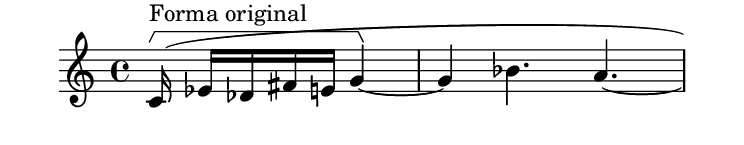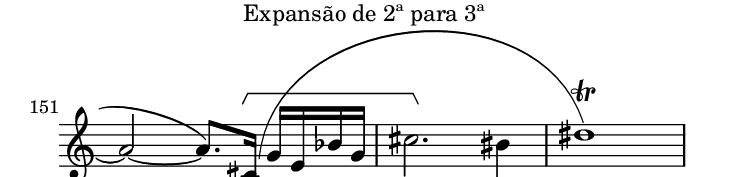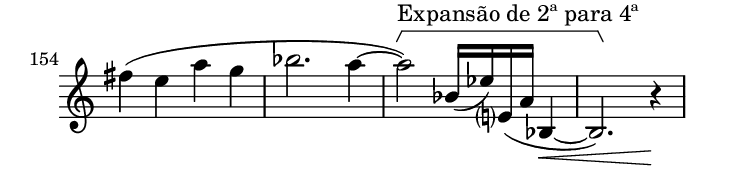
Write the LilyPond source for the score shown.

\version "2.10.33"

\include "../config/lib.ly"

\score {
  \new Staff {
      \time 4/4
      \relative c' {
        \set Score.currentBarNumber = #150
        \bar ""
        \partial 16*9
        \bracketUp
%         \override TextScript #'extra-offset = #'( -6 . 4 )
        c16^\startGroup^\markup{Forma original}( ees des fis e g4~\stopGroup
        g bes4. a4.~
        a2~ a8.) cis,16^\startGroup^\markup{Expansão de 2ª para 3ª}( g' e bes' g
        cis2.\stopGroup bis4
        dis1)\trill
        fis4( e a g
        %% expansão de #s(5 3 4 1 2 0)
        bes2. a4~
        a2)^\startGroup^\markup{Expansão de 2ª para 4ª} bes,16( ees) e,?( a bes,4~\<
        bes2.)\stopGroup r4\!
      }
    }
  \layout {
    \context {
      \Staff \consists "Horizontal_bracket_engraver"
    }
  }
}
\paper {
  paper-width = 12.6\cm
  paper-height = 3\cm
  line-width = 13.5\cm
  top-margin = -.1\cm
  left-margin = -1.2\cm
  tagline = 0
  print-page-number = #'nil
  indent = #0
}
